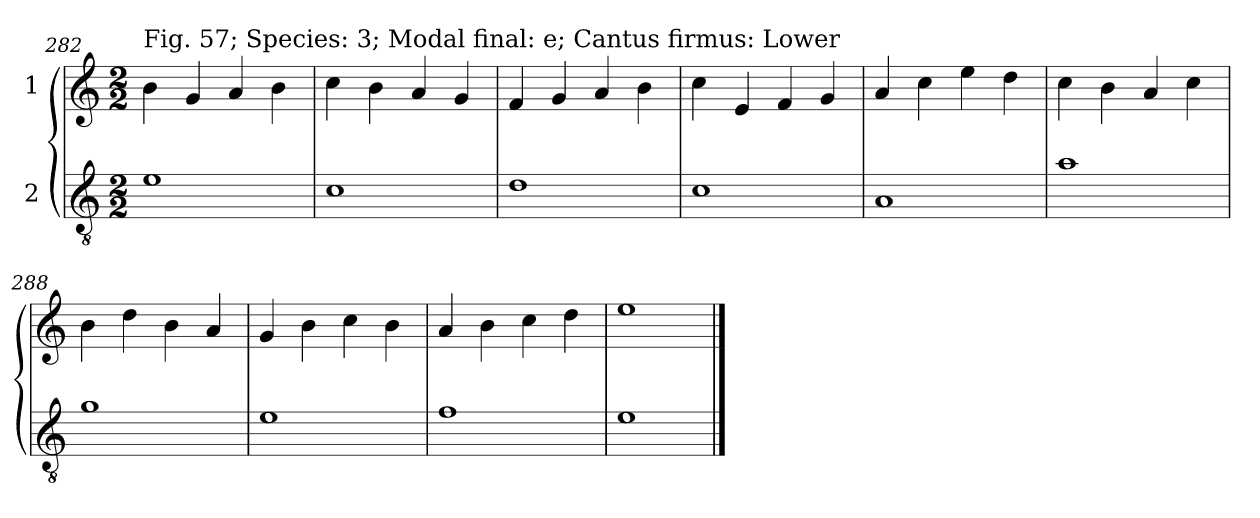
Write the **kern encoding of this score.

**kern	**kern
*part2	*part1
*staff2	*staff1
*I"2	*I"1
!!LO:LB:g=z
*clefGv2	*clefG2
*k[]	*k[]
*M2/2	*M2/2
=282	=282
!	!LO:TX:a:t=Fig. 57; Species&colon; 3; Modal final&colon; e; Cantus firmus&colon; Lower
1e	4b\
.	4g/
.	4a/
.	4b\
=283	=283
1c	4cc\
.	4b\
.	4a/
.	4g/
=284	=284
1d	4f/
.	4g/
.	4a/
.	4b\
=285	=285
1c	4cc\
.	4e/
.	4f/
.	4g/
=286	=286
1A	4a/
.	4cc\
.	4ee\
.	4dd\
!!LO:LB:g=z
=287	=287
1a	4cc\
.	4b\
.	4a/
.	4cc\
=288	=288
1g	4b\
.	4dd\
.	4b\
.	4a/
=289	=289
1e	4g/
.	4b\
.	4cc\
.	4b\
=290	=290
1f	4a/
.	4b\
.	4cc\
.	4dd\
=291	=291
1e	1ee
==	==
*-	*-
